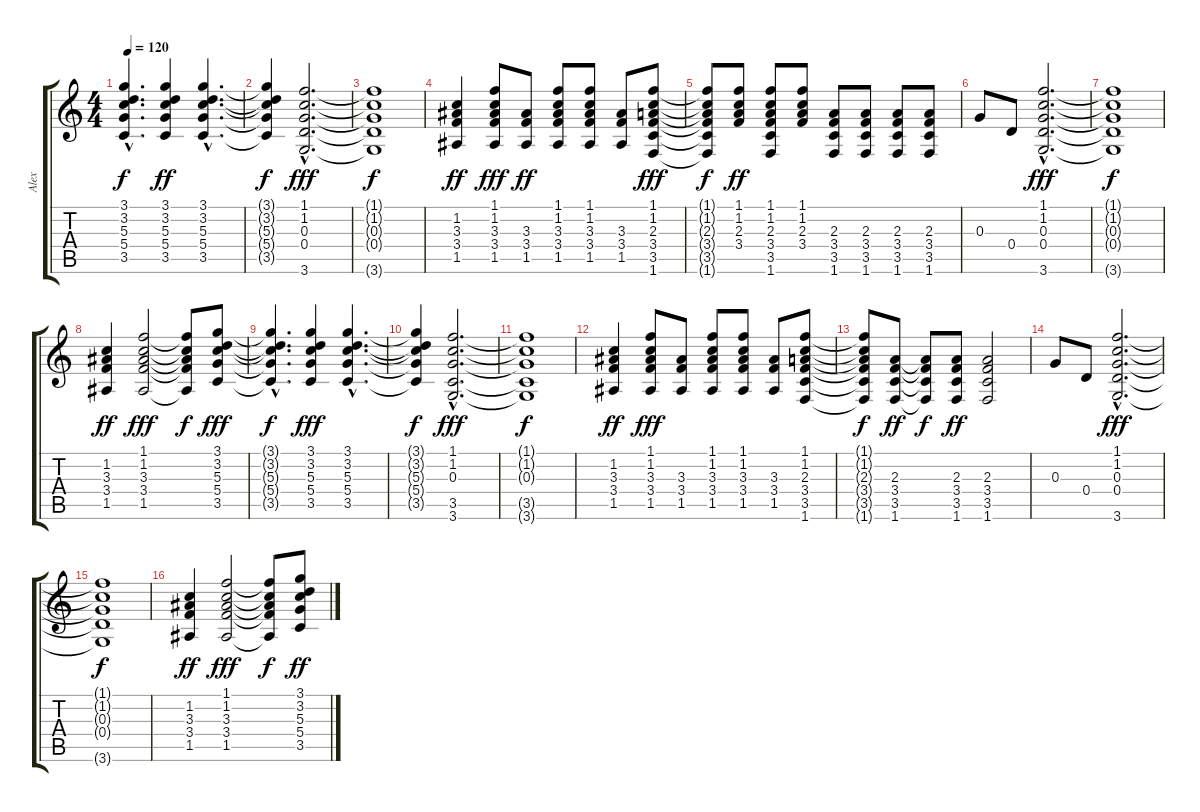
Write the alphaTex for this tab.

\track ("Alex" "Alex") {instrument distortionguitar}
\staff {score tabs}
\tuning (E4 B3 G3 D3 A2 E2) {hide}
\ts (4 4)
\tempo 120
\clef g2
\ks c
(3.1{hac t} 3.2{hac t} 5.3{hac t} 5.4{hac t} 3.5{hac t}).4{d dy f} (3.1 3.2 5.3 5.4 3.5).4{dy ff} (3.1{hac} 3.2{hac} 5.3{hac} 5.4{hac} 3.5{hac}).4{d} |
(3.1{t} 3.2{t} 5.3{t} 5.4{t} 3.5{t}).4{dy f} (1.1{hac} 1.2{hac} 0.3{hac} 0.4{hac} 3.6{hac}).2{d dy fff volume 7} |
(1.1{t} 1.2{t} 0.3{t} 0.4{t} 3.6{t}).1{dy f} |
(1.2 3.3 3.4 1.5).4{dy ff} (1.1 1.2 3.3 3.4 1.5).8{dy fff} (3.3 3.4 1.5).8{dy ff} (1.1 1.2 3.3 3.4 1.5).8 (1.1 1.2 3.3 3.4 1.5).8 (3.3 3.4 1.5).8 (1.1 1.2 2.3 3.4 3.5 1.6).8{dy fff} |
(1.1{t} 1.2{t} 2.3{t} 3.4{t} 3.5{t} 1.6{t}).8{dy f} (1.1 1.2 2.3 3.4).8{dy ff} (1.1 1.2 2.3 3.4 3.5 1.6).8 (1.1 1.2 2.3 3.4).8 (2.3 3.4 3.5 1.6).8 (2.3 3.4 3.5 1.6).8 (2.3 3.4 3.5 1.6).8 (2.3 3.4 3.5 1.6).8 |
0.3.8 0.4.8 (1.1{hac} 1.2{hac} 0.3{hac} 0.4{hac} 3.6{hac}).2{d dy fff volume 7} |
(1.1{t} 1.2{t} 0.3{t} 0.4{t} 3.6{t}).1{dy f} |
(1.2 3.3 3.4 1.5).4{dy ff} (1.1 1.2 3.3 3.4 1.5).2{dy fff} (1.1{t} 1.2{t} 3.3{t} 3.4{t} 1.5{t}).8{dy f} (3.1 3.2 5.3 5.4 3.5).8{dy fff} |
(3.1{hac t} 3.2{hac t} 5.3{hac t} 5.4{hac t} 3.5{hac t}).4{d dy f} (3.1 3.2 5.3 5.4 3.5).4{dy fff} (3.1{hac} 3.2{hac} 5.3{hac} 5.4{hac} 3.5{hac}).4{d} |
(3.1{t} 3.2{t} 5.3{t} 5.4{t} 3.5{t}).4{dy f} (1.1{hac} 1.2{hac} 0.3{hac} 3.5{hac} 3.6{hac}).2{d dy fff volume 7} |
(1.1{t} 1.2{t} 0.3{t} 3.5{t} 3.6{t}).1{dy f} |
(1.2 3.3 3.4 1.5).4{dy ff volume 7} (1.1 1.2 3.3 3.4 1.5).8{dy fff} (3.3 3.4 1.5).8 (1.1 1.2 3.3 3.4 1.5).8 (1.1 1.2 3.3 3.4 1.5).8 (3.3 3.4 1.5).8 (1.1 1.2 2.3 3.4 3.5 1.6).8 |
(1.1{t} 1.2{t} 2.3{t} 3.4{t} 3.5{t} 1.6{t}).8{dy f} (2.3 3.4 3.5 1.6).8{dy ff} (2.3{t} 3.4{t} 3.5{t} 1.6{t}).8{dy f} (2.3 3.4 3.5 1.6).8{dy ff} (2.3 3.4 3.5 1.6).2 |
0.3.8 0.4.8 (1.1{hac} 1.2{hac} 0.3{hac} 0.4{hac} 3.6{hac}).2{d dy fff volume 7} |
(1.1{t} 1.2{t} 0.3{t} 0.4{t} 3.6{t}).1{dy f} |
(1.2 3.3 3.4 1.5).4{dy ff} (1.1 1.2 3.3 3.4 1.5).2{dy fff} (1.1{t} 1.2{t} 3.3{t} 3.4{t} 1.5{t}).8{dy f} (3.1 3.2 5.3 5.4 3.5).8{dy ff}
